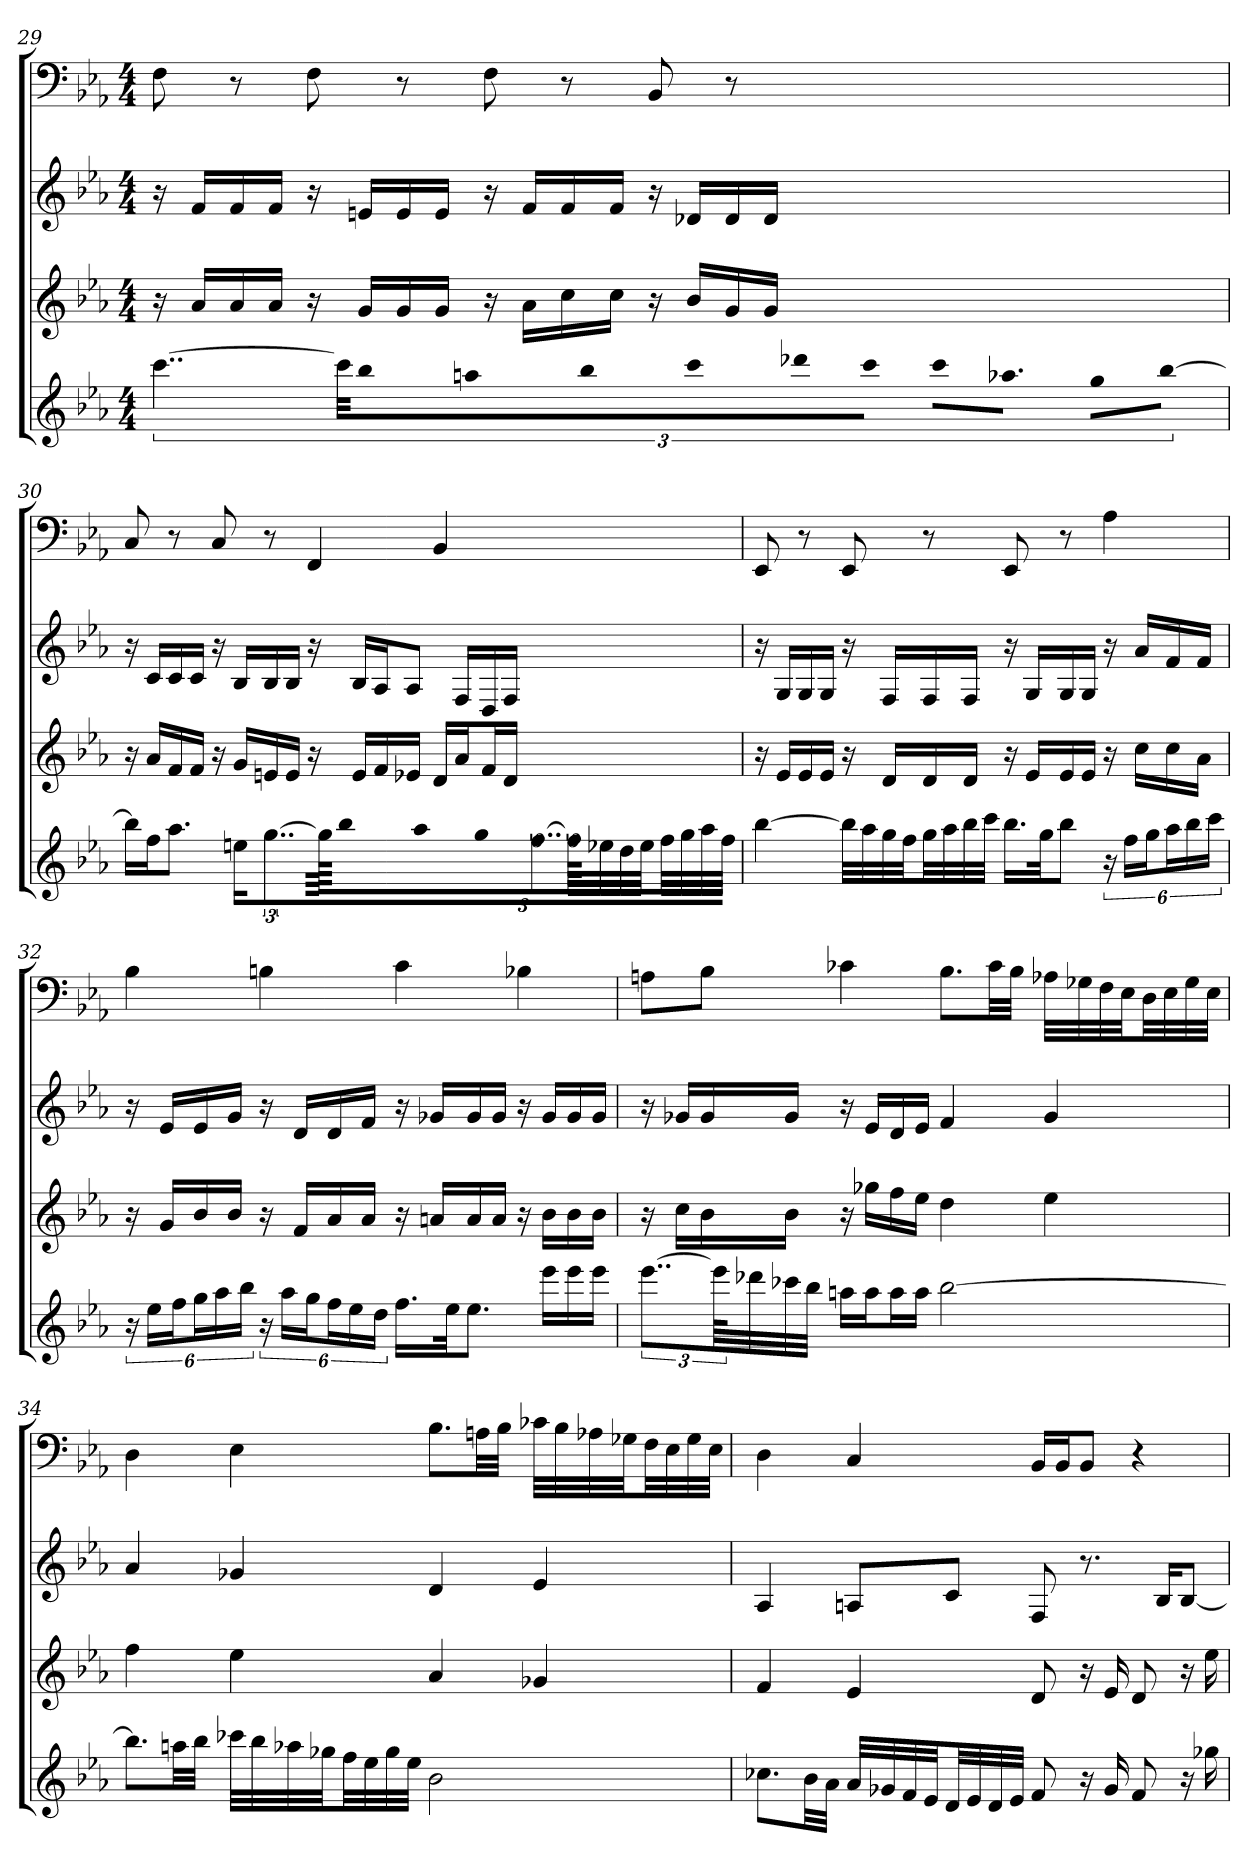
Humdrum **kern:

**kern	**kern	**kern	**kern
*part4	*part3	*part2	*part1
*staff4	*staff3	*staff2	*staff1
*k[b-e-a-]	*k[b-e-a-]	*k[b-e-a-]	*k[b-e-a-]
*E-:	*E-:	*E-:	*E-:
*M4/4	*M4/4	*M4/4	*M4/4
=29	=29	=29	=29
[6..ccc	16r	16r	8F
.	16a-LL	16fLL	.
.	16a-	16f	8r
.	16a-JJ	16fJJ	.
.	16r	16r	8F
48cccLLL]	.	.	.
32bb-	16gLL	16enLL	.
32aanJJ	.	.	.
32bb-LL	16g	16e	8r
32ccc	.	.	.
32ddd-X	16gJJ	16eJJ	.
32cccJJJ	.	.	.
8cccL	16r	16r	8F
.	16a-LL	16fLL	.
8.aa-XJ	16cc	16f	8r
.	16ccJJ	16fJJ	.
.	16r	16r	8BB-
16ggKL	16b-LL	16d-XLL	.
[8bb-J	16g	16d-	8r
.	16gJJ	16d-JJ	.
=30	=30	=30	=30
16bb-LL]	16r	16r	8C
16ffJ	16a-LL	16cLL	.
8.aa-J	16f	16c	8r
.	16fJJ	16cJJ	.
.	16r	16r	8C
16eenKL	16gLL	16B-LL	.
[12..ggJ	16en	16B-	8r
.	16eJJ	16B-JJ	.
.	16r	16r	4FF
96ggKLLL]	.	.	.
32bb-	.	.	.
32aa-	16eLL	16B-KL	.
32ggJJ	.	.	.
[12..ffJ	16f	16A-K	.
.	16e-XJJ	8A-J	.
.	16dLL	.	4BB-
96ffKLLL]	.	.	.
32ee-X	.	.	.
32dd	16a-J	16FLL	.
32ee-JJ	.	.	.
32ffLL	16fL	16D	.
32gg	.	.	.
32aa-	16dJJ	16FJJ	.
32ffJJJ	.	.	.
=31	=31	=31	=31
[4bb-	16r	16r	8EE-
.	16e-LL	16GLL	.
.	16e-	16G	8r
.	16e-JJ	16GJJ	.
32bb-LLL]	16r	16r	8EE-
32aa-	.	.	.
32gg	16dLL	16FLL	.
32ffJJ	.	.	.
32ggLL	16d	16F	8r
32aa-	.	.	.
32bb-	16dJJ	16FJJ	.
32cccJJJ	.	.	.
16.bb-LL	16r	16r	8EE-
.	16e-LL	16GLL	.
32ggJk	.	.	.
8bb-J	16e-	16G	8r
.	16e-JJ	16GJJ	.
24r	16r	16r	4A-
24ffLL	.	.	.
.	16ccLL	16a-LL	.
24ggJ	.	.	.
24aa-L	16cc	16f	.
24bb-	.	.	.
.	16a-JJ	16fJJ	.
24cccJJ	.	.	.
=32	=32	=32	=32
24r	16r	16r	4B-
24ee-LL	.	.	.
.	16gLL	16e-LL	.
24ffJ	.	.	.
24ggL	16b-	16e-	.
24aa-	.	.	.
.	16b-JJ	16gJJ	.
24bb-JJ	.	.	.
24r	16r	16r	4Bn
24aa-LL	.	.	.
.	16fLL	16dLL	.
24ggJ	.	.	.
24ffL	16a-	16d	.
24ee-	.	.	.
.	16a-JJ	16fJJ	.
24ddJJ	.	.	.
16.ffLL	16r	16r	4c
.	16anLL	16g-XLL	.
32ee-Jk	.	.	.
8.ee-J	16a	16g-	.
.	16aJJ	16g-JJ	.
.	16r	16r	4B-X
16eee-LL	16b-LL	16g-LL	.
16eee-	16b-	16g-	.
16eee-JJ	16b-JJ	16g-JJ	.
=33	=33	=33	=33
[12..eee-L	16r	16r	8AnL
.	16ccLL	16g-XLL	.
.	16b-	16g-	8B-J
96eee-KLL]	.	.	.
32ddd-X	.	.	.
32ccc-X	16b-JJ	16g-JJ	.
32bb-JJJ	.	.	.
16aanLL	16r	16r	4c-X
16aaJ	16gg-XLL	16e-LL	.
16aaL	16ff	16d	.
16aaJJ	16ee-JJ	16e-JJ	.
[2bb-	4dd	4f	8.B-L
.	.	.	32c-LL
.	.	.	32B-JJJ
.	4ee-	4g-	32A-XLLL
.	.	.	32G-X
.	.	.	32F
.	.	.	32E-JJ
.	.	.	32DLL
.	.	.	32E-
.	.	.	32G-
.	.	.	32E-JJJ
=34	=34	=34	=34
8.bb-L]	4ff	4a-	4D
32aanLL	.	.	.
32bb-JJJ	.	.	.
32ccc-XLLL	4ee-	4g-X	4E-
32bb-	.	.	.
32aa-X	.	.	.
32gg-XJJ	.	.	.
32ffLL	.	.	.
32ee-	.	.	.
32gg-	.	.	.
32ee-JJJ	.	.	.
2b-	4a-	4d	8.B-L
.	.	.	32AnLL
.	.	.	32B-JJJ
.	4g-X	4e-	32c-XLLL
.	.	.	32B-
.	.	.	32A-X
.	.	.	32G-XJJ
.	.	.	32FLL
.	.	.	32E-
.	.	.	32G-
.	.	.	32E-JJJ
=35	=35	=35	=35
8.cc-XL	4f	4A-	4D
32b-LL	.	.	.
32a-JJJ	.	.	.
32a-LLL	4e-	8AnL	4C
32g-X	.	.	.
32f	.	.	.
32e-JJ	.	.	.
32dLL	.	8cJ	.
32e-	.	.	.
32d	.	.	.
32e-JJJ	.	.	.
8f	8d	8F	16BB-LL
.	.	.	16BB-J
16r	16r	8.r	8BB-J
16g-	16e-	.	.
8f	8d	.	4r
.	.	16B-KL	.
16r	16r	[8B-J	.
16gg-X	16ee-	.	.
=	=	=	=
*-	*-	*-	*-
